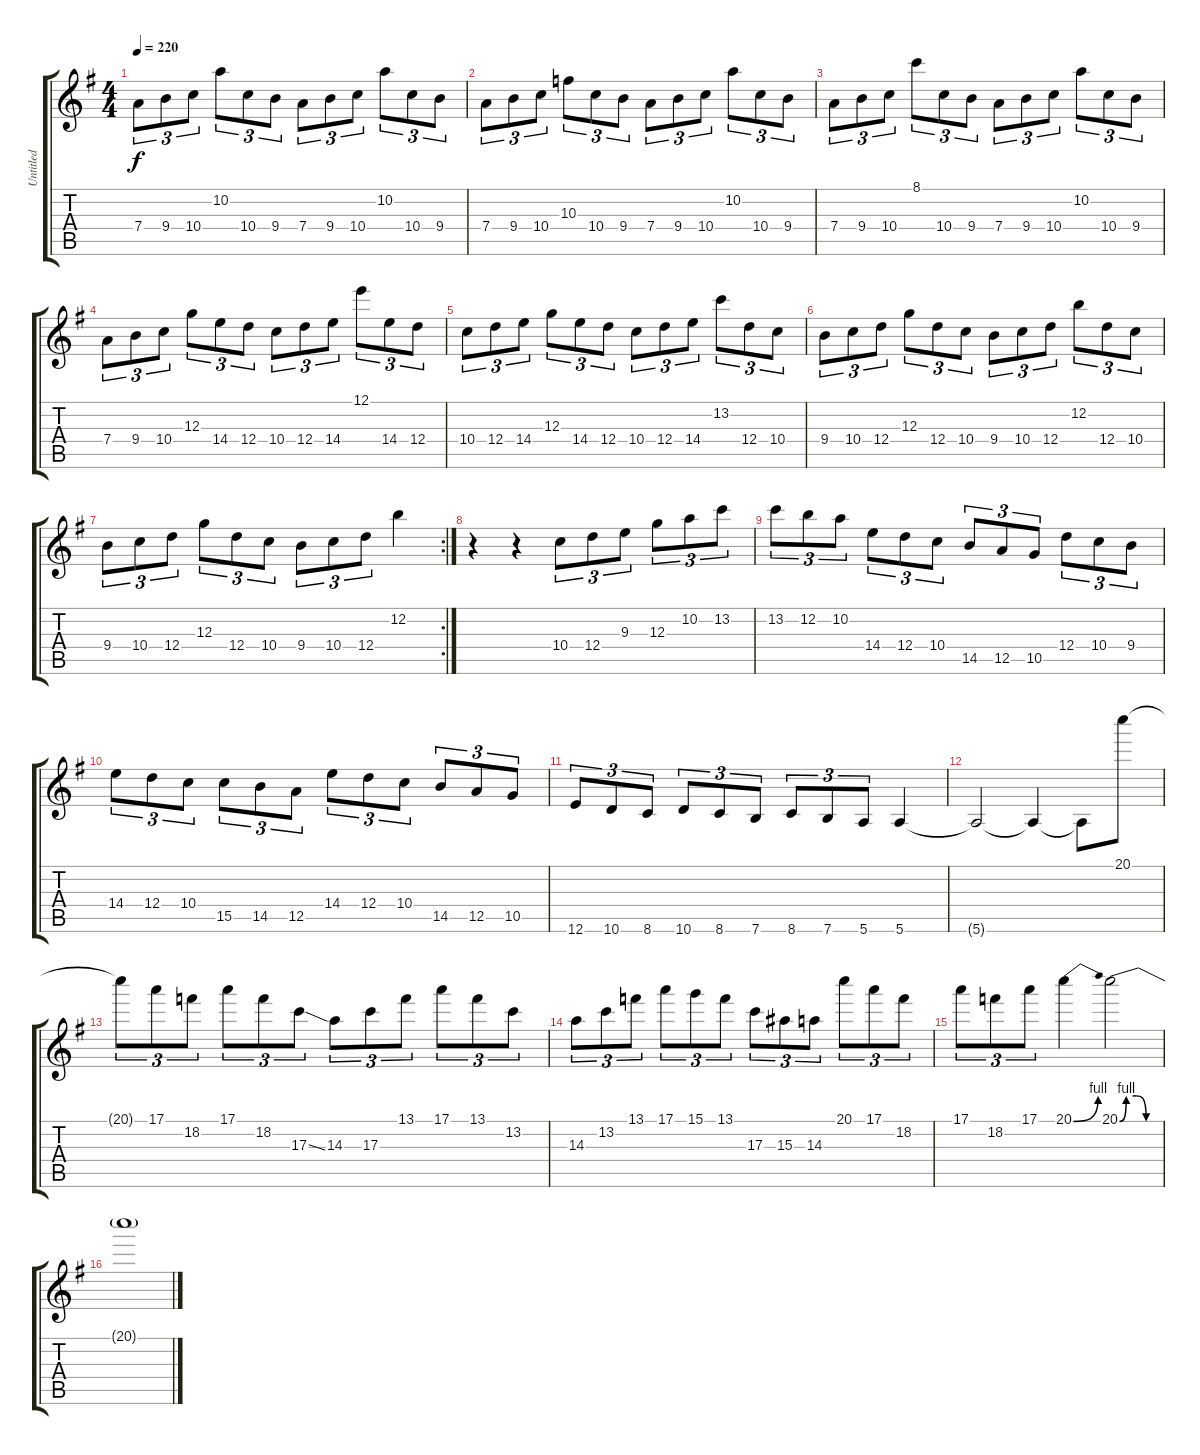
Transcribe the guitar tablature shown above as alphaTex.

\track ("Untitled" "Untitled") {instrument overdrivenguitar}
\staff {score tabs}
\tuning (E4 B3 G3 D3 A2 E2) {hide}
\ts (4 4)
\tempo 220
\clef g2
\ks g
7.4.8{tu (3 2) dy f} 9.4.8{tu (3 2)} 10.4.8{tu (3 2)} 10.2.8{tu (3 2)} 10.4.8{tu (3 2)} 9.4.8{tu (3 2)} 7.4.8{tu (3 2)} 9.4.8{tu (3 2)} 10.4.8{tu (3 2)} 10.2.8{tu (3 2)} 10.4.8{tu (3 2)} 9.4.8{tu (3 2)} |
7.4.8{tu (3 2)} 9.4.8{tu (3 2)} 10.4.8{tu (3 2)} 10.3.8{tu (3 2)} 10.4.8{tu (3 2)} 9.4.8{tu (3 2)} 7.4.8{tu (3 2)} 9.4.8{tu (3 2)} 10.4.8{tu (3 2)} 10.2.8{tu (3 2)} 10.4.8{tu (3 2)} 9.4.8{tu (3 2)} |
7.4.8{tu (3 2)} 9.4.8{tu (3 2)} 10.4.8{tu (3 2)} 8.1.8{tu (3 2)} 10.4.8{tu (3 2)} 9.4.8{tu (3 2)} 7.4.8{tu (3 2)} 9.4.8{tu (3 2)} 10.4.8{tu (3 2)} 10.2.8{tu (3 2)} 10.4.8{tu (3 2)} 9.4.8{tu (3 2)} |
7.4.8{tu (3 2)} 9.4.8{tu (3 2)} 10.4.8{tu (3 2)} 12.3.8{tu (3 2)} 14.4.8{tu (3 2)} 12.4.8{tu (3 2)} 10.4.8{tu (3 2)} 12.4.8{tu (3 2)} 14.4.8{tu (3 2)} 12.1.8{tu (3 2)} 14.4.8{tu (3 2)} 12.4.8{tu (3 2)} |
10.4.8{tu (3 2)} 12.4.8{tu (3 2)} 14.4.8{tu (3 2)} 12.3.8{tu (3 2)} 14.4.8{tu (3 2)} 12.4.8{tu (3 2)} 10.4.8{tu (3 2)} 12.4.8{tu (3 2)} 14.4.8{tu (3 2)} 13.2.8{tu (3 2)} 12.4.8{tu (3 2)} 10.4.8{tu (3 2)} |
9.4.8{tu (3 2)} 10.4.8{tu (3 2)} 12.4.8{tu (3 2)} 12.3.8{tu (3 2)} 12.4.8{tu (3 2)} 10.4.8{tu (3 2)} 9.4.8{tu (3 2)} 10.4.8{tu (3 2)} 12.4.8{tu (3 2)} 12.2.8{tu (3 2)} 12.4.8{tu (3 2)} 10.4.8{tu (3 2)} |
\rc 2
9.4.8{tu (3 2)} 10.4.8{tu (3 2)} 12.4.8{tu (3 2)} 12.3.8{tu (3 2)} 12.4.8{tu (3 2)} 10.4.8{tu (3 2)} 9.4.8{tu (3 2)} 10.4.8{tu (3 2)} 12.4.8{tu (3 2)} 12.2.4 |
r.4 r.4 10.4.8{tu (3 2)} 12.4.8{tu (3 2)} 9.3.8{tu (3 2)} 12.3.8{tu (3 2)} 10.2.8{tu (3 2)} 13.2.8{tu (3 2)} |
13.2.8{tu (3 2)} 12.2.8{tu (3 2)} 10.2.8{tu (3 2)} 14.4.8{tu (3 2)} 12.4.8{tu (3 2)} 10.4.8{tu (3 2)} 14.5.8{tu (3 2)} 12.5.8{tu (3 2)} 10.5.8{tu (3 2)} 12.4.8{tu (3 2)} 10.4.8{tu (3 2)} 9.4.8{tu (3 2)} |
14.4.8{tu (3 2)} 12.4.8{tu (3 2)} 10.4.8{tu (3 2)} 15.5.8{tu (3 2)} 14.5.8{tu (3 2)} 12.5.8{tu (3 2)} 14.4.8{tu (3 2)} 12.4.8{tu (3 2)} 10.4.8{tu (3 2)} 14.5.8{tu (3 2)} 12.5.8{tu (3 2)} 10.5.8{tu (3 2)} |
12.6.8{tu (3 2)} 10.6.8{tu (3 2)} 8.6.8{tu (3 2)} 10.6.8{tu (3 2)} 8.6.8{tu (3 2)} 7.6.8{tu (3 2)} 8.6.8{tu (3 2)} 7.6.8{tu (3 2)} 5.6.8{tu (3 2)} 5.6.4 |
5.6{t}.2 5.6{t}.4 5.6{t}.8 20.1.8 |
20.1{t}.8{tu (3 2)} 17.1.8{tu (3 2)} 18.2.8{tu (3 2)} 17.1.8{tu (3 2)} 18.2.8{tu (3 2)} 17.3{ss}.8{tu (3 2)} 14.3.8{tu (3 2)} 17.3.8{tu (3 2)} 13.1.8{tu (3 2)} 17.1.8{tu (3 2)} 13.1.8{tu (3 2)} 13.2.8{tu (3 2)} |
14.3.8{tu (3 2)} 13.2.8{tu (3 2)} 13.1.8{tu (3 2)} 17.1.8{tu (3 2)} 15.1.8{tu (3 2)} 13.1.8{tu (3 2)} 17.3.8{tu (3 2)} 15.3.8{tu (3 2)} 14.3.8{tu (3 2)} 20.1.8{tu (3 2)} 17.1.8{tu (3 2)} 18.2.8{tu (3 2)} |
17.1.8{tu (3 2)} 18.2.8{tu (3 2)} 17.1.8{tu (3 2)} 20.1{be (bend 0 0 60 4)}.4 20.1{be (custom 0 0 10 4 25 4 40 0 60 0)}.2 |
20.1{t}.1
